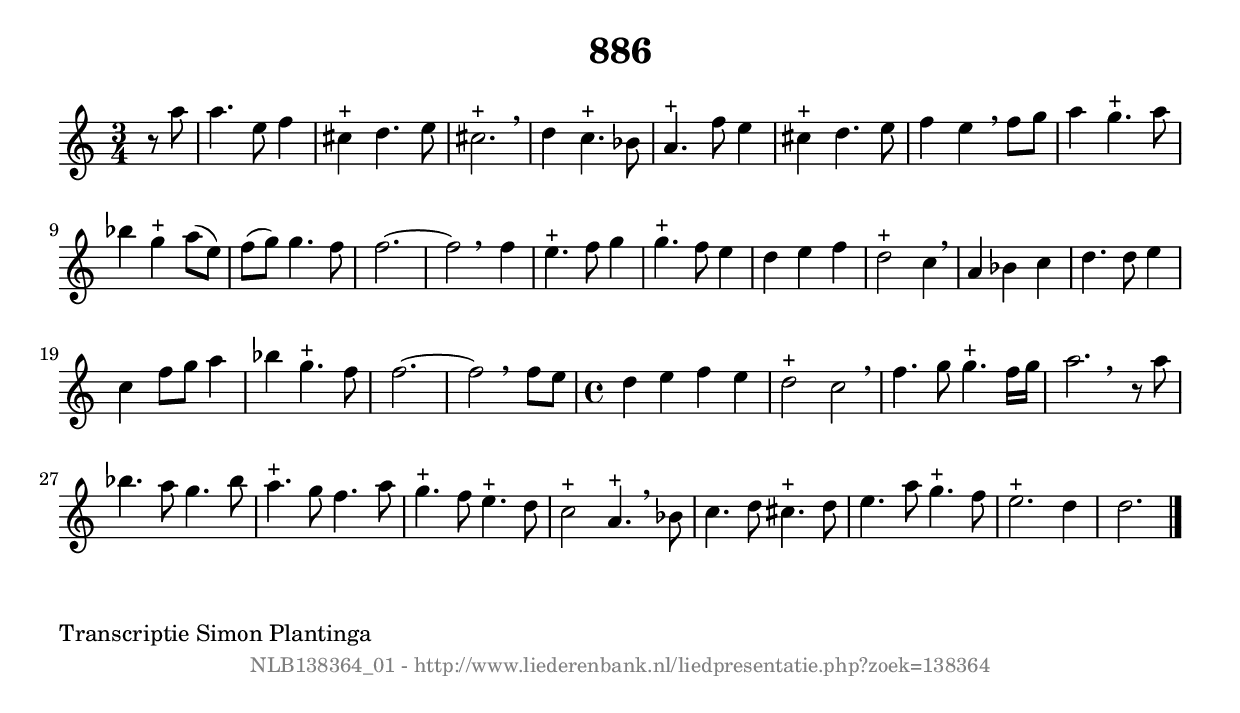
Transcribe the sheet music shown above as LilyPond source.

%
% produced by wce2krn 1.64 (7 June 2014)
%
\version"2.16"
#(append! paper-alist '(("long" . (cons (* 210 mm) (* 2000 mm)))))
#(set-default-paper-size "long")
sb = {\breathe}
mBreak = {\breathe }
bBreak = {\breathe }
x = {\once\override NoteHead #'style = #'cross }
gl=\glissando
itime={\override Staff.TimeSignature #'stencil = ##f }
ficta = {\once\set suggestAccidentals = ##t}
fine = {\once\override Score.RehearsalMark #'self-alignment-X = #1 \mark \markup {\italic{Fine}}}
dc = {\once\override Score.RehearsalMark #'self-alignment-X = #1 \mark \markup {\italic{D.C.}}}
dcf = {\once\override Score.RehearsalMark #'self-alignment-X = #1 \mark \markup {\italic{D.C. al Fine}}}
dcc = {\once\override Score.RehearsalMark #'self-alignment-X = #1 \mark \markup {\italic{D.C. al Coda}}}
ds = {\once\override Score.RehearsalMark #'self-alignment-X = #1 \mark \markup {\italic{D.S.}}}
dsf = {\once\override Score.RehearsalMark #'self-alignment-X = #1 \mark \markup {\italic{D.S. al Fine}}}
dsc = {\once\override Score.RehearsalMark #'self-alignment-X = #1 \mark \markup {\italic{D.S. al Coda}}}
pv = {\set Score.repeatCommands = #'((volta "1"))}
sv = {\set Score.repeatCommands = #'((volta "2"))}
tv = {\set Score.repeatCommands = #'((volta "3"))}
qv = {\set Score.repeatCommands = #'((volta "4"))}
xv = {\set Score.repeatCommands = #'((volta #f))}
\header{ tagline = ""
title = "886"
}
\score {{
\key d \dorian
\relative g'
{
\set melismaBusyProperties = #'()
\partial 32*8
\time 3/4
\tempo 4=120
\override Score.MetronomeMark #'transparent = ##t
\override Score.RehearsalMark #'break-visibility = #(vector #t #t #f)
r8 a'8 | a4. e8 f4 | cis4^"+" d4. e8 | cis2.^"+" \sb | d4 c4.^"+" bes8 | a4.^"+" f'8 e4 | cis4^"+" d4. e8 | f4 e4 \mBreak
f8 g8 | a4 g4.^"+" a8 | bes4 g4^"+" a8( e8) | f8( g8) g4. f8 | f2.~ | f2 \bar ":|:" \bBreak
f4 | e4.^"+" f8 g4 | g4.^"+" f8 e4 | d4 e4 f4 | d2^"+" c4 | \mBreak \bar "|"
a4 bes4 c4 | d4. d8 e4 | c4 f8 g8 a4 | bes4 g4.^"+" f8 | f2.~ | f2 \bar ":|:" \bBreak
f8 e8 | \time 4/4 d4 e4 f4 e4 | d2^"+" c2 \sb | f4. g8 g4.^"+" f16 g16 | a2. \bar ":|:" \bBreak
r8 a8 | bes4. a8 g4. bes8 | a4.^"+" g8 f4. a8 | g4.^"+" f8 e4.^"+" d8 | c2^"+" a4.^"+" \mBreak
bes8 | c4. d8 cis4.^"+" d8 | e4. a8 g4.^"+" f8 | e2.^"+" d4 | d2. \bar "|."
 }}
 \midi { }
 \layout {
            indent = 0.0\cm
}
}
\markup { \wordwrap-string #" 
Transcriptie Simon Plantinga
"}
\markup { \vspace #0 } \markup { \with-color #grey \fill-line { \center-column { \smaller "NLB138364_01 - http://www.liederenbank.nl/liedpresentatie.php?zoek=138364" } } }
